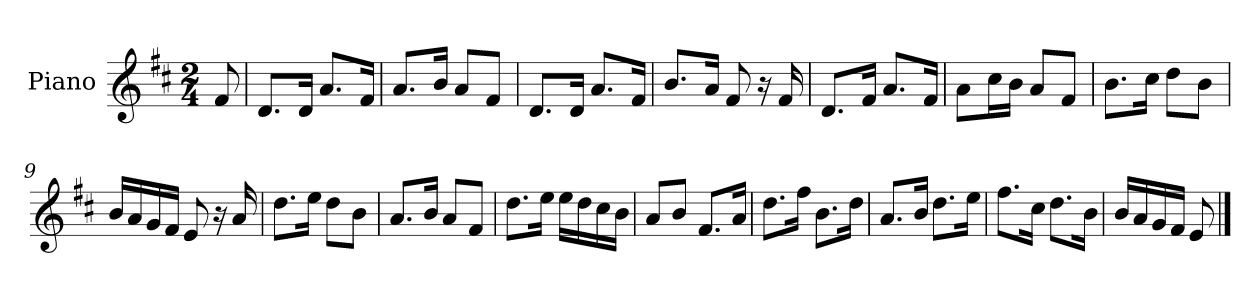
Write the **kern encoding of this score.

**kern
*part1
*staff1
*I"Piano
*I'Pno.
*clefG2
*k[f#c#]
*M2/4
=1
8f#/
=2
8.d/L
16d/Jk
8.a/L
16f#/Jk
=3
8.a/L
16b/Jk
8a/L
8f#/J
=4
8.d/L
16d/Jk
8.a/L
16f#/Jk
=5
8.b/L
16a/Jk
8f#/
16r
16f#/
=6
8.d/L
16f#/Jk
8.a/L
16f#/Jk
=7
8a\L
16cc#\L
16b\JJ
8a/L
8f#/J
=8
8.b\L
16cc#\Jk
8dd\L
8b\J
!!LO:LB:g=z
=9
16b/LL
16a/
16g/
16f#/JJ
8e/
16r
16a/
=10
8.dd\L
16ee\Jk
8dd\L
8b\J
=11
8.a/L
16b/Jk
8a/L
8f#/J
=12
8.dd\L
16ee\Jk
16ee\LL
16dd\
16cc#\
16b\JJ
=13
8a/L
8b/J
8.f#/L
16a/Jk
=14
8.dd\L
16ff#\Jk
8.b\L
16dd\Jk
=15
8.a/L
16b/Jk
8.dd\L
16ee\Jk
!!LO:LB:g=z
=16
8.ff#\L
16cc#\Jk
8.dd\L
16b\Jk
=17
16b/LL
16a/
16g/
16f#/JJ
8e/
==
*-
